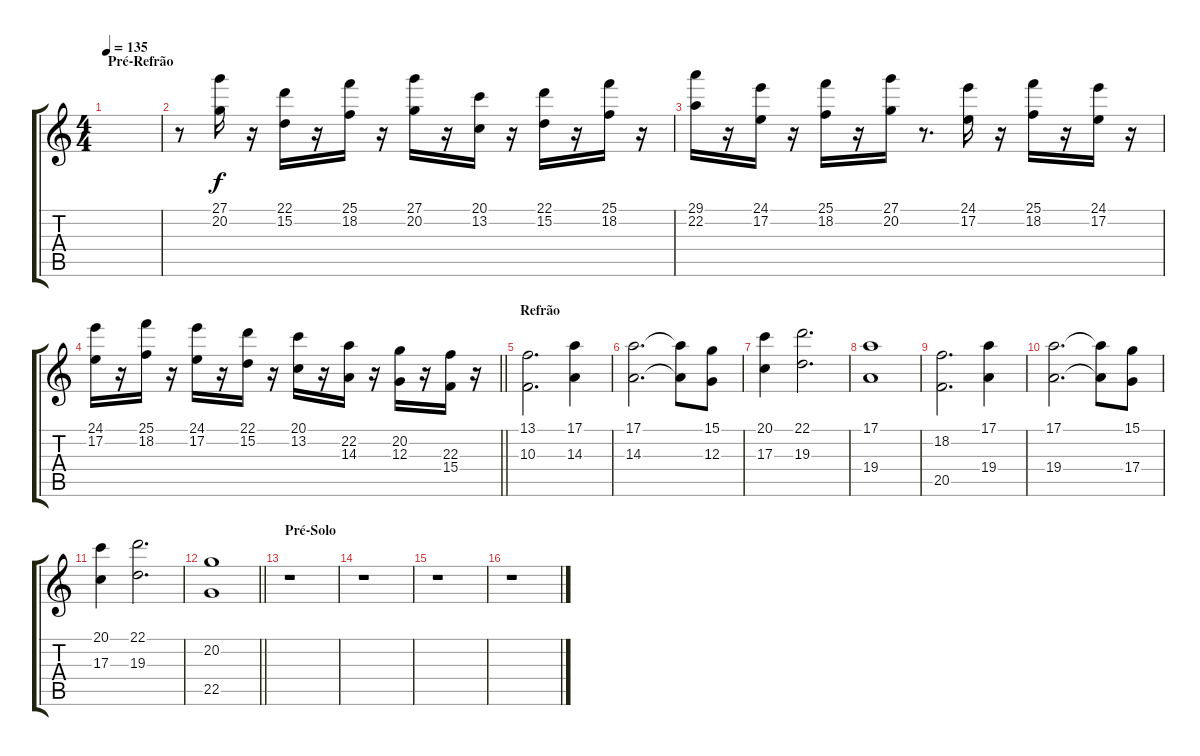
\track "" {instrument stringensemble1}
\staff {score tabs}
\tuning (E4 B3 G3 D3 A2 E2) {hide}
\ts (4 4)
\section ("" "Pré-Refrão")
\tempo 135
\clef g2
\ks c
|
r.8 (27.1 20.2).16 r.16 (22.1 15.2).16 r.16 (25.1 18.2).16 r.16 (27.1 20.2).16 r.16 (20.1 13.2).16 r.16 (22.1 15.2).16 r.16 (25.1 18.2).16 r.16 |
(29.1 22.2).16 r.16 (24.1 17.2).16 r.16 (25.1 18.2).16 r.16 (27.1 20.2).16 r.8{d} (24.1 17.2).16 r.16 (25.1 18.2).16 r.16 (24.1 17.2).16 r.16 |
\barLineRight lightlight
(24.1 17.2).16 r.16 (25.1 18.2).16 r.16 (24.1 17.2).16 r.16 (22.1 15.2).16 r.16 (20.1 13.2).16 r.16 (22.2 14.3).16 r.16 (20.2 12.3).16 r.16 (22.3 15.4).16 r.16 |
\section ("" "Refrão")
(13.1 10.3).2{d} (17.1 14.3).4 |
(17.1 14.3).2{d} (17.1{t} 14.3{t}).8 (15.1 12.3).8 |
(20.1 17.3).4 (22.1 19.3).2{d} |
(17.1 19.4).1 |
(18.2 20.5).2{d} (17.1 19.4).4 |
(17.1 19.4).2{d} (17.1{t} 19.4{t}).8 (15.1 17.4).8 |
(20.1 17.3).4 (22.1 19.3).2{d} |
\barLineRight lightlight
(20.2 22.5).1 |
\section ("" "Pré-Solo")
r.1 |
r.1 |
r.1 |
r.1
